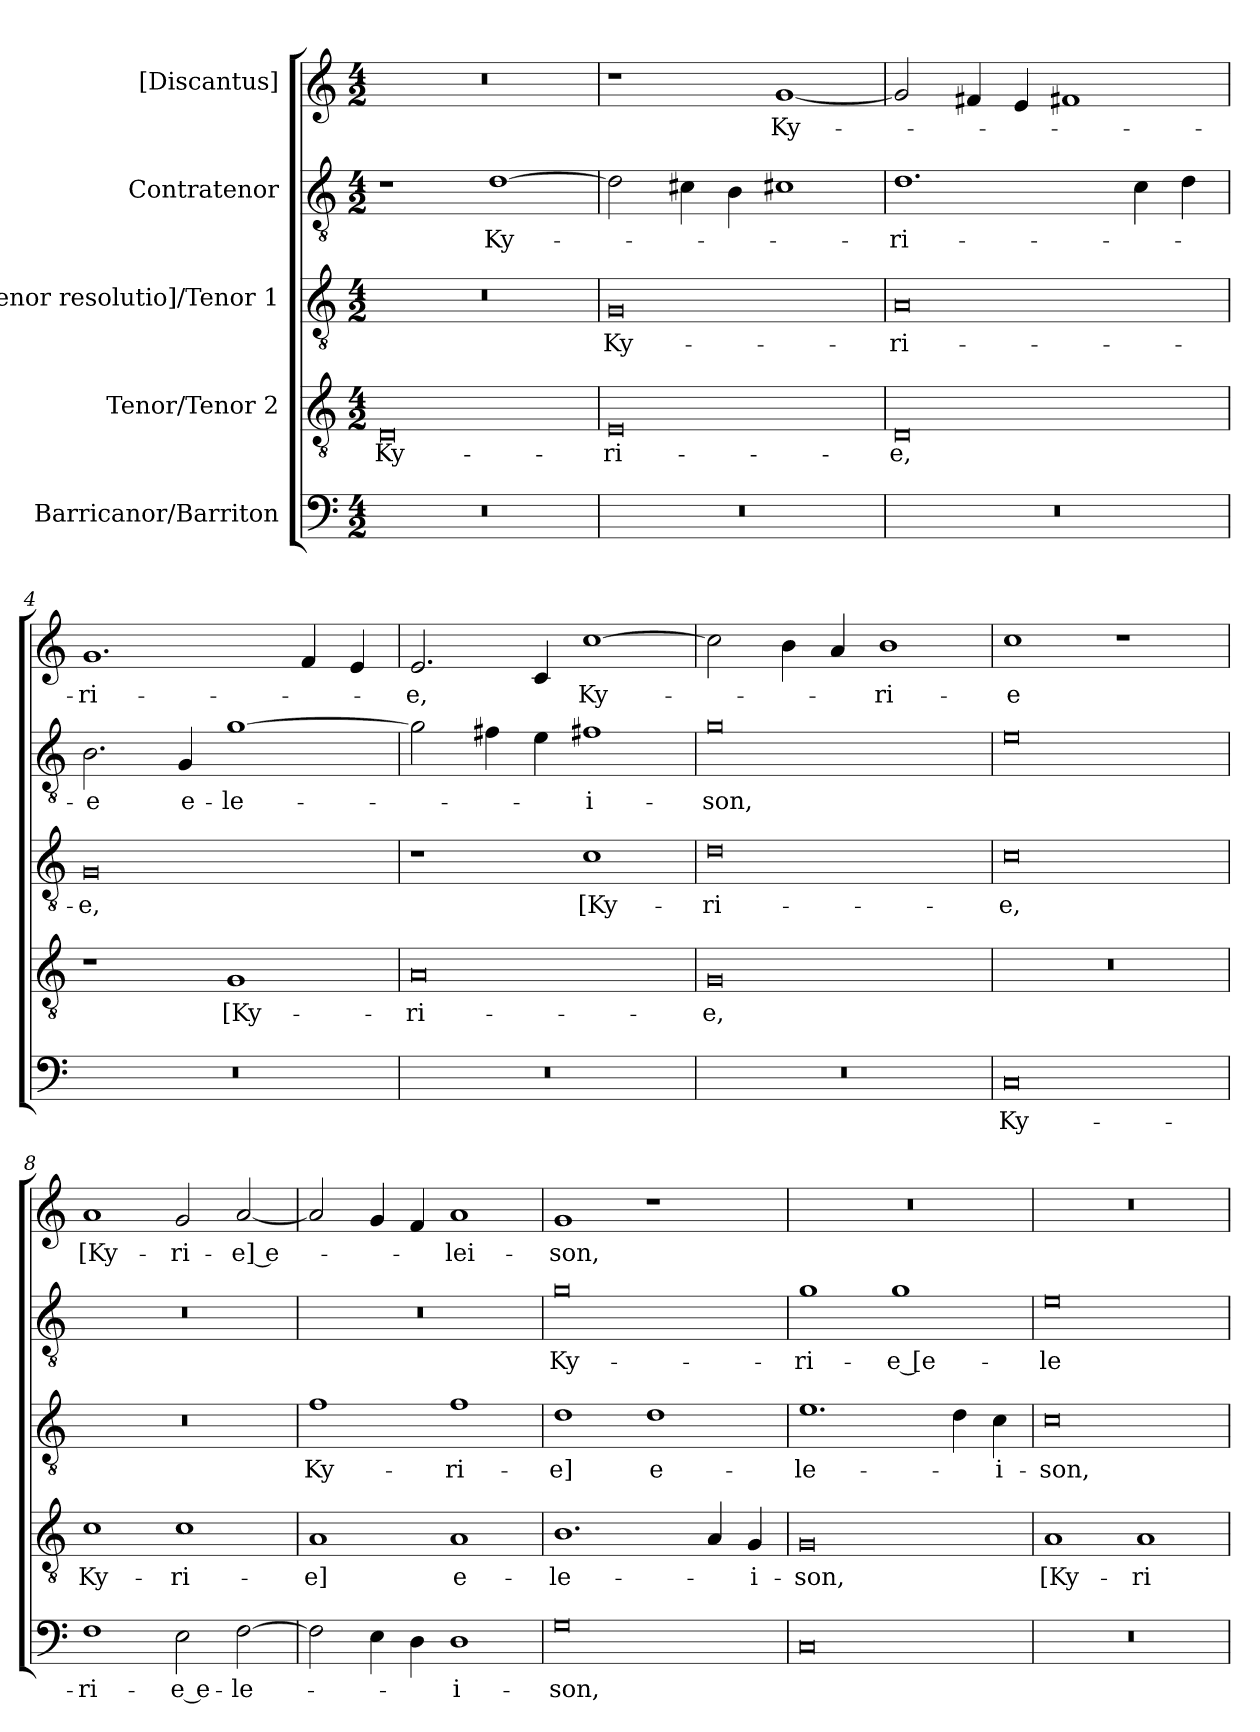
**kern	**text	**kern	**text	**kern	**text	**kern	**text	**kern	**text
*part5	*part5	*part4	*part4	*part3	*part3	*part2	*part2	*part1	*part1
*staff5	*staff5	*staff4	*staff4	*staff3	*staff3	*staff2	*staff2	*staff1	*staff1
*I"Barricanor/Barriton	*	*I"Tenor/Tenor 2	*	*I"[Tenor resolutio]/Tenor 1	*	*I"Contratenor	*	*I"[Discantus]	*
*clefF4	*	*clefGv2	*	*clefGv2	*	*clefGv2	*	*clefG2	*
*k[]	*	*k[]	*	*k[]	*	*k[]	*	*k[]	*
*M4/2	*	*M4/2	*	*M4/2	*	*M4/2	*	*M4/2	*
=1	=1	=1	=1	=1	=1	=1	=1	=1	=1
0r	.	0D/	Ky-	0r	.	1r	.	0r	.
.	.	.	.	.	.	[1d\	Ky-	.	.
=2	=2	=2	=2	=2	=2	=2	=2	=2	=2
0r	.	0E/	-ri-	0G/	Ky-	2d\]	.	1r	.
.	.	.	.	.	.	4c#X\	.	.	.
.	.	.	.	.	.	4B\	.	.	.
.	.	.	.	.	.	1c#X\	.	[1g/	Ky-
=3	=3	=3	=3	=3	=3	=3	=3	=3	=3
0r	.	0D/	-e,	0A/	-ri-	1.d\	-ri-	2g/]	.
.	.	.	.	.	.	.	.	4f#X/	.
.	.	.	.	.	.	.	.	4e/	.
.	.	.	.	.	.	.	.	1f#X/	.
.	.	.	.	.	.	4c\	.	.	.
.	.	.	.	.	.	4d\	.	.	.
=4	=4	=4	=4	=4	=4	=4	=4	=4	=4
0r	.	1r	.	0G/	-e,	2.B\	-e	1.g/	-ri-
.	.	.	.	.	.	4G/	e-	.	.
.	.	1G/	[Ky-	.	.	[1g\	-le-	.	.
.	.	.	.	.	.	.	.	4f/	.
.	.	.	.	.	.	.	.	4e/	.
=5	=5	=5	=5	=5	=5	=5	=5	=5	=5
0r	.	0A/	-ri-	1r	.	2g\]	.	2.e/	-e,
.	.	.	.	.	.	4f#X\	.	.	.
.	.	.	.	.	.	4e\	.	4c/	.
.	.	.	.	1c\	[Ky-	1f#X\	-i-	[1cc\	Ky-
=6	=6	=6	=6	=6	=6	=6	=6	=6	=6
0r	.	0G/	-e,	0d\	-ri-	0g\	-son,	2cc\]	.
.	.	.	.	.	.	.	.	4b\	.
.	.	.	.	.	.	.	.	4a/	.
.	.	.	.	.	.	.	.	1b\	-ri-
=7	=7	=7	=7	=7	=7	=7	=7	=7	=7
0C/	Ky-	0r	.	0c\	-e,	0e\	.	1cc\	-e
.	.	.	.	.	.	.	.	1r	.
=8	=8	=8	=8	=8	=8	=8	=8	=8	=8
1F\	-ri-	1c\	Ky-	0r	.	0r	.	1a/	[Ky-
2E\	-e e-	1c\	-ri-	.	.	.	.	2g/	-ri-
[2F\	-le-	.	.	.	.	.	.	[2a/	-e] e-
=9	=9	=9	=9	=9	=9	=9	=9	=9	=9
2F\]	.	1A/	-e]	1f\	Ky-	0r	.	2a/]	.
4E\	.	.	.	.	.	.	.	4g/	.
4D\	.	.	.	.	.	.	.	4f/	.
1D\	-i-	1A/	e-	1f\	-ri-	.	.	1a/	-lei-
=10	=10	=10	=10	=10	=10	=10	=10	=10	=10
0G\	-son,	1.B\	-le-	1d\	-e]	0g\	Ky-	1g/	-son,
.	.	.	.	1d\	e-	.	.	1r	.
.	.	4A/	.	.	.	.	.	.	.
.	.	4G/	-i-	.	.	.	.	.	.
=11	=11	=11	=11	=11	=11	=11	=11	=11	=11
0C/	.	0G/	-son,	1.e\	-le-	1g\	-ri-	0r	.
.	.	.	.	.	.	1g\	-e [e-	.	.
.	.	.	.	4d\	.	.	.	.	.
.	.	.	.	4c\	-i-	.	.	.	.
=12	=12	=12	=12	=12	=12	=12	=12	=12	=12
0r	.	1A/	[Ky-	0c\	-son,	0e\	-le-	0r	.
.	.	1A/	-ri-	.	.	.	.	.	.
=	=	=	=	=	=	=	=	=	=
*-	*-	*-	*-	*-	*-	*-	*-	*-	*-
